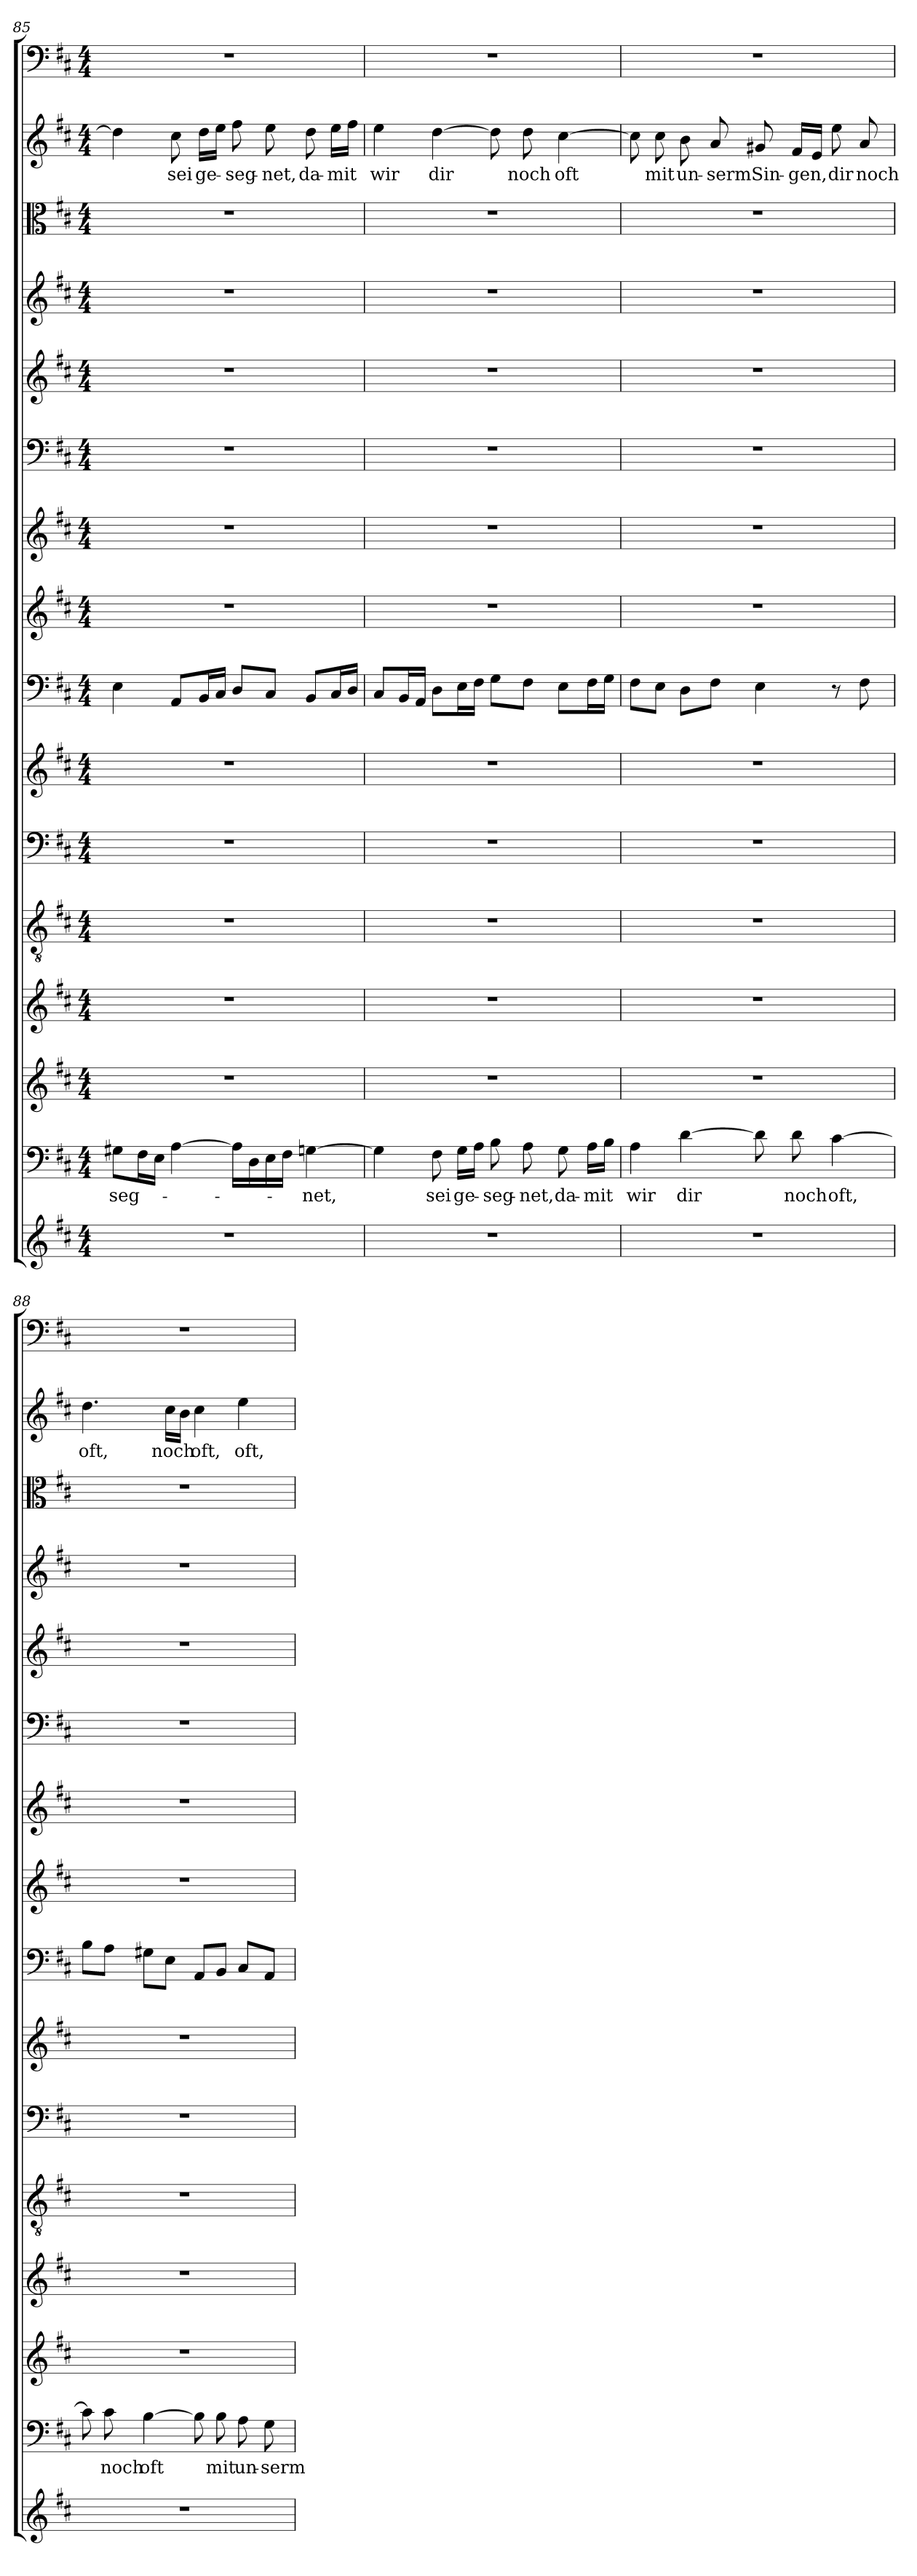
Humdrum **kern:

**kern	**kern	**text	**kern	**kern	**kern	**kern	**kern	**kern	**kern	**kern	**kern	**kern	**kern	**kern	**kern	**text	**kern
*part16	*part15	*part15	*part14	*part13	*part12	*part11	*part10	*part9	*part8	*part7	*part6	*part5	*part4	*part3	*part2	*part2	*part1
*staff16	*staff15	*staff15	*staff14	*staff13	*staff12	*staff11	*staff10	*staff9	*staff8	*staff7	*staff6	*staff5	*staff4	*staff3	*staff2	*staff2	*staff1
*clefG2	*clefF4	*	*clefG2	*clefG2	*clefGv2	*clefF4	*clefG2	*clefF4	*clefG2	*clefG2	*clefF4	*clefG2	*clefG2	*clefC3	*clefG2	*	*clefF4
*k[f#c#]	*k[f#c#]	*	*k[f#c#]	*k[f#c#]	*k[f#c#]	*k[f#c#]	*k[f#c#]	*k[f#c#]	*k[f#c#]	*k[f#c#]	*k[f#c#]	*k[f#c#]	*k[f#c#]	*k[f#c#]	*k[f#c#]	*	*k[f#c#]
*D:	*D:	*	*D:	*D:	*D:	*D:	*D:	*D:	*D:	*D:	*D:	*D:	*D:	*D:	*D:	*	*D:
*M4/4	*M4/4	*	*M4/4	*M4/4	*M4/4	*M4/4	*M4/4	*M4/4	*M4/4	*M4/4	*M4/4	*M4/4	*M4/4	*M4/4	*M4/4	*	*M4/4
=85	=85	=85	=85	=85	=85	=85	=85	=85	=85	=85	=85	=85	=85	=85	=85	=85	=85
1r	8G#X\L	-seg-	1r	1r	1r	1r	1r	4E\	1r	1r	1r	1r	1r	1r	4dd\]	.	1r
.	16F#\L	.	.	.	.	.	.	.	.	.	.	.	.	.	.	.	.
.	16E\JJ	.	.	.	.	.	.	.	.	.	.	.	.	.	.	.	.
.	[4A\	.	.	.	.	.	.	8AA/L	.	.	.	.	.	.	8cc#\	sei	.
.	.	.	.	.	.	.	.	16BB/L	.	.	.	.	.	.	16dd\LL	ge-	.
.	.	.	.	.	.	.	.	16C#/JJ	.	.	.	.	.	.	16ee\JJ	.	.
.	16A\LL]	.	.	.	.	.	.	8D/L	.	.	.	.	.	.	8ff#\	-seg-	.
.	16D\	.	.	.	.	.	.	.	.	.	.	.	.	.	.	.	.
.	16E\	.	.	.	.	.	.	8C#/J	.	.	.	.	.	.	8ee\	-net,	.
.	16F#\JJ	.	.	.	.	.	.	.	.	.	.	.	.	.	.	.	.
.	[4Gn\	-net,	.	.	.	.	.	8BB/L	.	.	.	.	.	.	8dd\	da-	.
.	.	.	.	.	.	.	.	16C#/L	.	.	.	.	.	.	16ee\LL	-mit	.
.	.	.	.	.	.	.	.	16D/JJ	.	.	.	.	.	.	16ff#\JJ	.	.
=86	=86	=86	=86	=86	=86	=86	=86	=86	=86	=86	=86	=86	=86	=86	=86	=86	=86
1r	4G\]	.	1r	1r	1r	1r	1r	8C#/L	1r	1r	1r	1r	1r	1r	4ee\	wir	1r
.	.	.	.	.	.	.	.	16BB/L	.	.	.	.	.	.	.	.	.
.	.	.	.	.	.	.	.	16AA/JJ	.	.	.	.	.	.	.	.	.
.	8F#\	sei	.	.	.	.	.	8D\L	.	.	.	.	.	.	[4dd\	dir	.
.	16G\LL	ge-	.	.	.	.	.	16E\L	.	.	.	.	.	.	.	.	.
.	16A\JJ	.	.	.	.	.	.	16F#\JJ	.	.	.	.	.	.	.	.	.
.	8B\	-seg-	.	.	.	.	.	8G\L	.	.	.	.	.	.	8dd\]	.	.
.	8A\	-net,	.	.	.	.	.	8F#\J	.	.	.	.	.	.	8dd\	noch	.
.	8G\	da-	.	.	.	.	.	8E\L	.	.	.	.	.	.	[4cc#\	oft	.
.	16A\LL	-mit	.	.	.	.	.	16F#\L	.	.	.	.	.	.	.	.	.
.	16B\JJ	.	.	.	.	.	.	16G\JJ	.	.	.	.	.	.	.	.	.
=87	=87	=87	=87	=87	=87	=87	=87	=87	=87	=87	=87	=87	=87	=87	=87	=87	=87
1r	4A\	wir	1r	1r	1r	1r	1r	8F#\L	1r	1r	1r	1r	1r	1r	8cc#\]	.	1r
.	.	.	.	.	.	.	.	8E\J	.	.	.	.	.	.	8cc#\	mit	.
.	[4d\	dir	.	.	.	.	.	8D\L	.	.	.	.	.	.	8b\	un-	.
.	.	.	.	.	.	.	.	8F#\J	.	.	.	.	.	.	8a/	-serm	.
.	8d\]	.	.	.	.	.	.	4E\	.	.	.	.	.	.	8g#X/	Sin-	.
.	8d\	noch	.	.	.	.	.	.	.	.	.	.	.	.	16f#/LL	-gen,	.
.	.	.	.	.	.	.	.	.	.	.	.	.	.	.	16e/JJ	.	.
.	[4c#\	oft,	.	.	.	.	.	8r	.	.	.	.	.	.	8ee\	dir	.
.	.	.	.	.	.	.	.	8F#\	.	.	.	.	.	.	8a/	noch	.
=88	=88	=88	=88	=88	=88	=88	=88	=88	=88	=88	=88	=88	=88	=88	=88	=88	=88
1r	8c#\]	.	1r	1r	1r	1r	1r	8B\L	1r	1r	1r	1r	1r	1r	4.dd\	oft,	1r
.	8c#\	noch	.	.	.	.	.	8A\J	.	.	.	.	.	.	.	.	.
.	[4B\	oft	.	.	.	.	.	8G#X\L	.	.	.	.	.	.	.	.	.
.	.	.	.	.	.	.	.	8E\J	.	.	.	.	.	.	16cc#\LL	noch	.
.	.	.	.	.	.	.	.	.	.	.	.	.	.	.	16b\JJ	.	.
.	8B\]	.	.	.	.	.	.	8AA/L	.	.	.	.	.	.	4cc#\	oft,	.
.	8B\	mit	.	.	.	.	.	8BB/J	.	.	.	.	.	.	.	.	.
.	8A\	un-	.	.	.	.	.	8C#/L	.	.	.	.	.	.	4ee\	oft,	.
.	8G\	-serm	.	.	.	.	.	8AA/J	.	.	.	.	.	.	.	.	.
=	=	=	=	=	=	=	=	=	=	=	=	=	=	=	=	=	=
*-	*-	*-	*-	*-	*-	*-	*-	*-	*-	*-	*-	*-	*-	*-	*-	*-	*-
